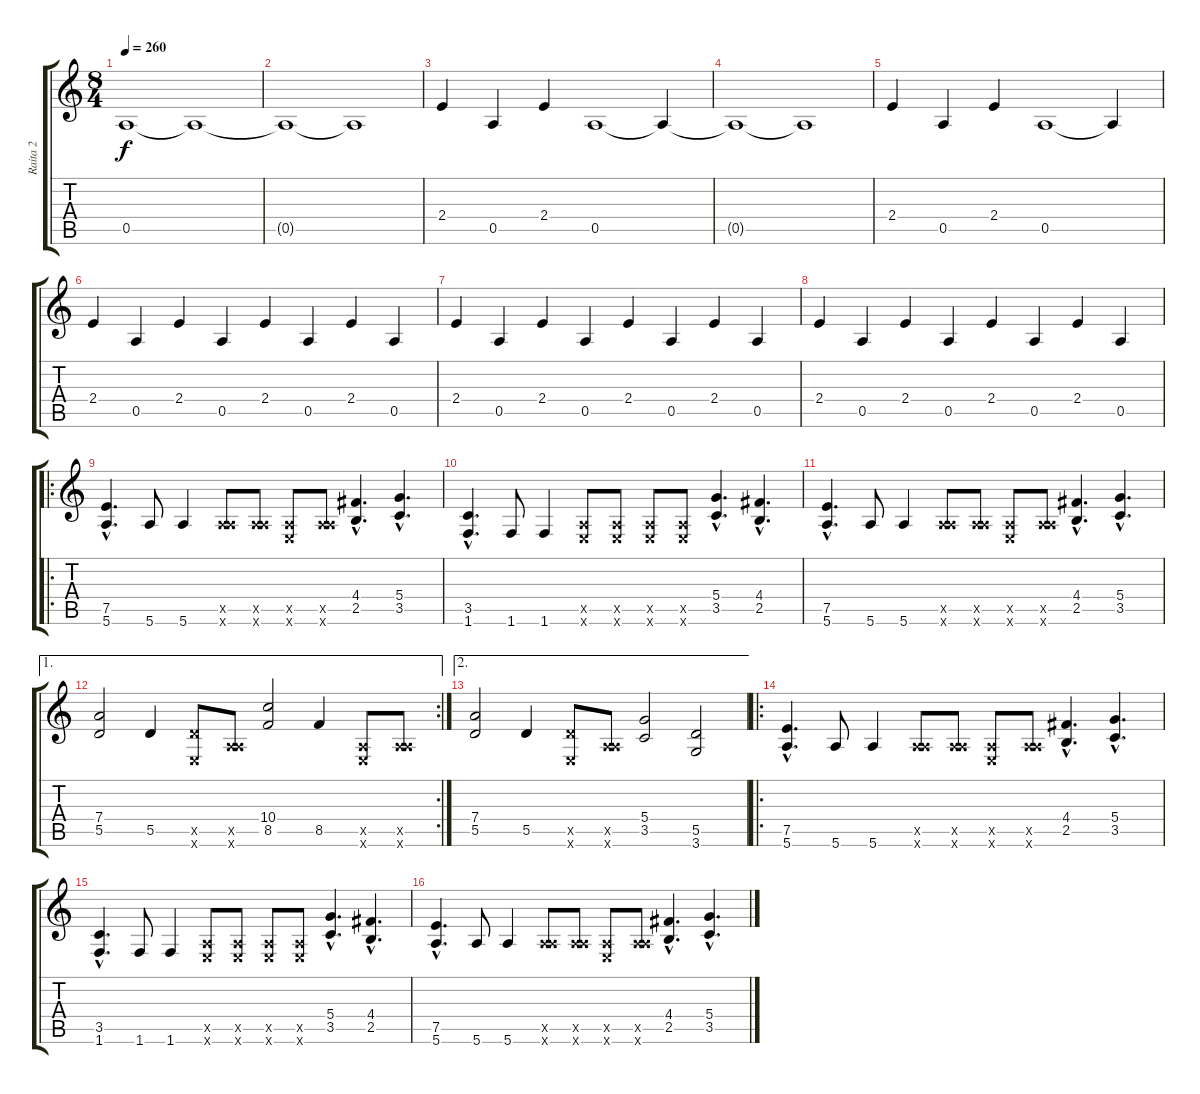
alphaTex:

\track ("Raita 2" "Raita 2") {instrument distortionguitar}
\staff {score tabs}
\tuning (E4 B3 G3 D3 A2 E2) {hide}
\ts (8 4)
\tempo 260
\clef g2
\ks c
0.5{t}.1{dy f} 0.5{t}.1 |
0.5{t}.1 0.5{t}.1 |
2.4.4 0.5.4 2.4.4 0.5.1 0.5{t}.4 |
0.5{t}.1 0.5{t}.1 |
2.4.4 0.5.4 2.4.4 0.5.1 0.5{t}.4 |
2.4.4 0.5.4 2.4.4 0.5.4 2.4.4 0.5.4 2.4.4 0.5.4 |
2.4.4 0.5.4 2.4.4 0.5.4 2.4.4 0.5.4 2.4.4 0.5.4 |
2.4.4 0.5.4 2.4.4 0.5.4 2.4.4 0.5.4 2.4.4 0.5.4 |
\ro
(7.5{hac} 5.6{hac}).4{d} 5.6.8 5.6.4 (0.5{x} 5.6{x}).8 (0.5{x} 5.6{x}).8 (0.5{x} 0.6{x}).8 (0.5{x} 5.6{x}).8 (4.4{hac} 2.5{hac}).4{d} (5.4{hac} 3.5{hac}).4{d} |
(3.5{hac} 1.6{hac}).4{d} 1.6.8 1.6.4 (0.5{x} 0.6{x}).8 (0.5{x} 0.6{x}).8 (0.5{x} 0.6{x}).8 (0.5{x} 0.6{x}).8 (5.4{hac} 3.5{hac}).4{d} (4.4{hac} 2.5{hac}).4{d} |
(7.5{hac} 5.6{hac}).4{d} 5.6.8 5.6.4 (0.5{x} 5.6{x}).8 (0.5{x} 5.6{x}).8 (0.5{x} 0.6{x}).8 (0.5{x} 5.6{x}).8 (4.4{hac} 2.5{hac}).4{d} (5.4{hac} 3.5{hac}).4{d} |
\ae 1
\rc 2
(7.4 5.5).2 5.5.4 (5.5{x} 0.6{x}).8 (0.5{x} 5.6{x}).8 (10.4 8.5).2 8.5.4 (0.5{x} 0.6{x}).8 (0.5{x} 5.6{x}).8 |
\ae 2
(7.4 5.5).2 5.5.4 (5.5{x} 0.6{x}).8 (0.5{x} 5.6{x}).8 (5.4 3.5).2 (5.5 3.6).2 |
\ro
(7.5{hac} 5.6{hac}).4{d} 5.6.8 5.6.4 (0.5{x} 5.6{x}).8 (0.5{x} 5.6{x}).8 (0.5{x} 0.6{x}).8 (0.5{x} 5.6{x}).8 (4.4{hac} 2.5{hac}).4{d} (5.4{hac} 3.5{hac}).4{d} |
(3.5{hac} 1.6{hac}).4{d} 1.6.8 1.6.4 (0.5{x} 0.6{x}).8 (0.5{x} 0.6{x}).8 (0.5{x} 0.6{x}).8 (0.5{x} 0.6{x}).8 (5.4{hac} 3.5{hac}).4{d} (4.4{hac} 2.5{hac}).4{d} |
(7.5{hac} 5.6{hac}).4{d} 5.6.8 5.6.4 (0.5{x} 5.6{x}).8 (0.5{x} 5.6{x}).8 (0.5{x} 0.6{x}).8 (0.5{x} 5.6{x}).8 (4.4{hac} 2.5{hac}).4{d} (5.4{hac} 3.5{hac}).4{d}
